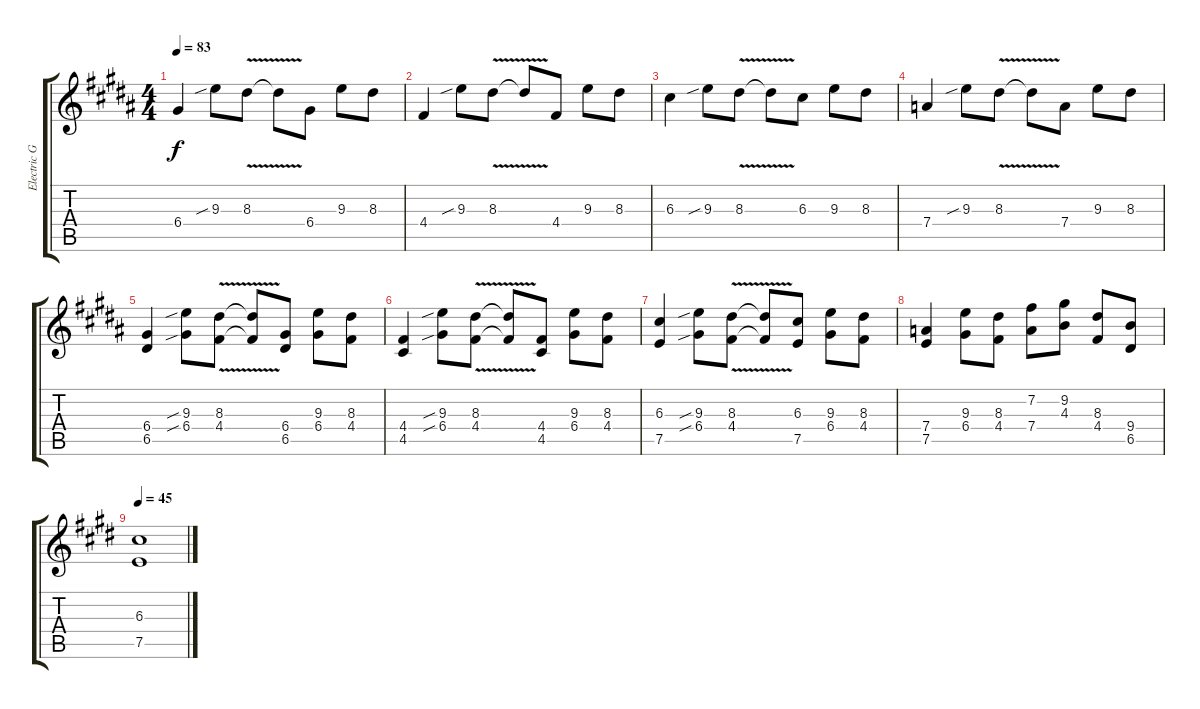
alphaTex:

\track ("Electric Guitar I - John Petrucci" "Electric G") {instrument distortionguitar}
\staff {score tabs}
\tuning (E4 B3 G3 D3 A2 E2) {hide}
\ts (4 4)
\tempo 83
\clef g2
\ks b
6.4.4{dy f volume 13} 9.3{sib}.8 8.3{v}.8 8.3{t}.8 6.4.8 9.3.8 8.3.8 |
4.4.4 9.3{sib}.8 8.3{v}.8 8.3{t}.8 4.4.8 9.3.8 8.3.8 |
6.3.4 9.3{sib}.8 8.3{v}.8 8.3{t}.8 6.3.8 9.3.8 8.3.8 |
7.4.4 9.3{sib}.8 8.3{v}.8 8.3{t}.8 7.4.8 9.3.8 8.3.8 |
(6.4 6.5).4 (9.3{sib} 6.4{sib}).8 (8.3{v} 4.4{v}).8 (8.3{t} 4.4{t}).8 (6.4 6.5).8 (9.3 6.4).8 (8.3 4.4).8 |
(4.4 4.5).4 (9.3{sib} 6.4{sib}).8 (8.3{v} 4.4{v}).8 (8.3{t} 4.4{t}).8 (4.4 4.5).8 (9.3 6.4).8 (8.3 4.4).8 |
(6.3 7.5).4 (9.3{sib} 6.4{sib}).8 (8.3{v} 4.4{v}).8 (8.3{t} 4.4{t}).8 (6.3 7.5).8 (9.3 6.4).8 (8.3 4.4).8 |
(7.4 7.5).4 (9.3 6.4).8 (8.3 4.4).8 (7.2 7.4).8 (9.2 4.3).8 (8.3 4.4).8 (9.4 6.5).8 |
\tempo 45
\ks e
(6.3 7.5).1
